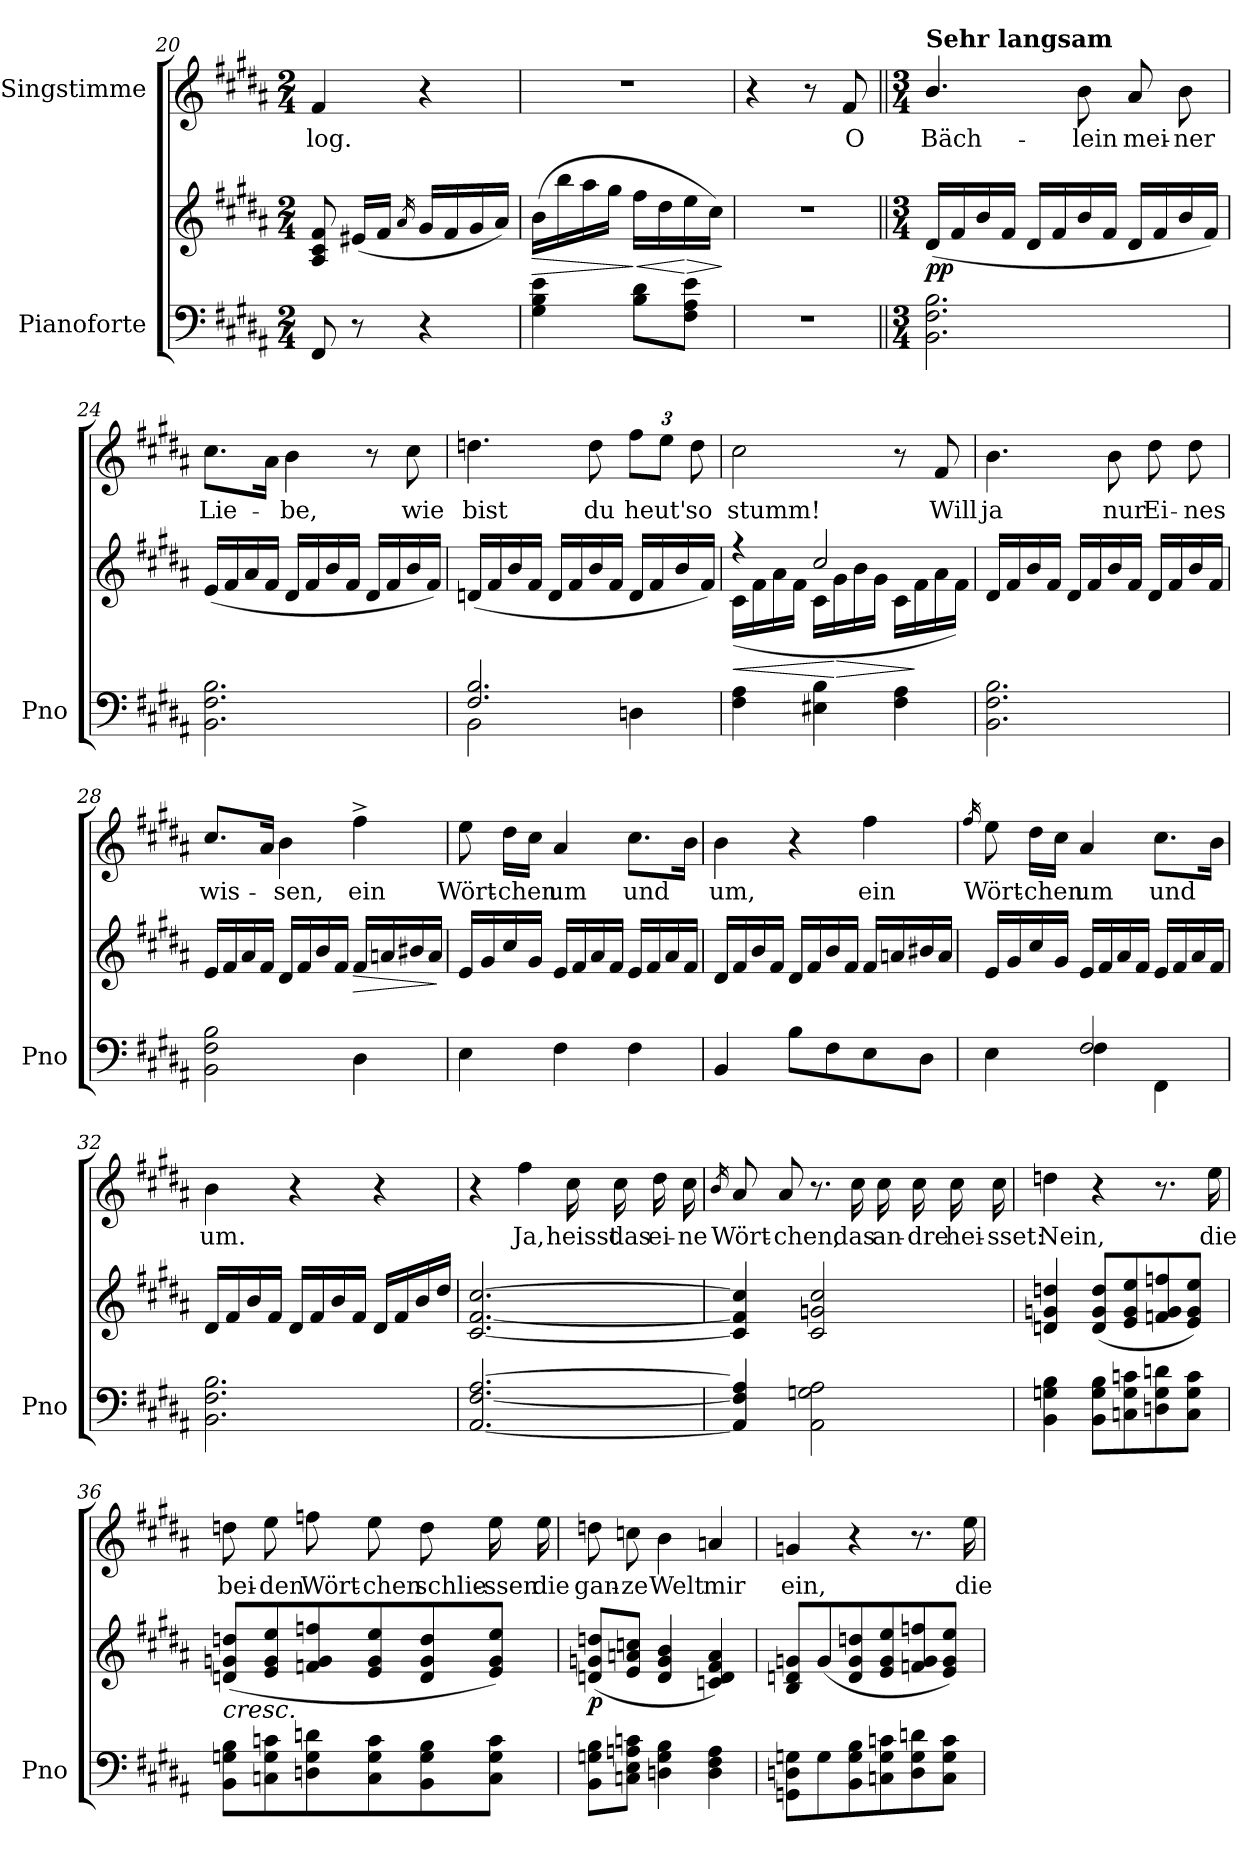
**kern	**kern	**dynam	**kern	**text
*part2	*part2	*part2	*part1	*part1
*staff3	*staff2	*staff2/3	*staff1	*staff1
*I"Pianoforte	*	*	*I"Singstimme	*
*I'Pno	*	*	*	*
*clefF4	*clefG2	*	*clefG2	*
*k[f#c#g#d#a#]	*k[f#c#g#d#a#]	*	*k[f#c#g#d#a#]	*
*M2/4	*M2/4	*	*M2/4	*
=20	=20	=20	=20	=20
!	!	!	!	!LO:LY:b
8FF#/	8A#/ 8c#/ 8f#/	.	4f#/	log.
8r	(<16e#X/LL	.	.	.
.	16f#/JJ	.	.	.
.	16qa#/	.	.	.
4r	16g#/LL	.	4r	.
.	16f#/	.	.	.
.	16g#/	.	.	.
.	16a#/JJ)	.	.	.
=21	=21	=21	=21	=21
!	!	!LO:HP:b	!	!
4G#\ 4B\ 4e\	(>16b\LL	>	2r	.
.	16bb\	.	.	.
.	16aa#\	.	.	.
.	16gg#\JJ	.	.	.
!	!	!LO:HP:n=1:b	!	!
8B\ 8d#\L	16ff#\LL	] <	.	.
.	16dd#\	.	.	.
!	!	!LO:HP:n=1:b	!	!
8F#\ 8A#\ 8e\J	16ee\	[ >	.	.
.	16cc#\JJ)	.	.	.
.	.	]	.	.
=22	=22	=22	=22	=22
2r	2r	.	4r	.
.	.	.	8r	.
!	!	!	!	!LO:LY:b
.	.	.	8f#/	O
!!LO:PB:g=z
=23||	=23||	=23||	=23||	=23||
*M3/4	*M3/4	*	*M3/4	*
*	*	*	*MM35	*
!	!	!	!LO:TX:B:t=Sehr langsam	!
!	!	!LO:DY:b	!	!LO:LY:b
2.BB\ 2.F#\ 2.B\	(<16d#/LL	pp	4.b/	Bäch-
.	16f#/	.	.	.
.	16b/	.	.	.
.	16f#/JJ	.	.	.
.	16d#/LL	.	.	.
.	16f#/	.	.	.
!	!	!	!	!LO:LY:b
.	16b/	.	8b\	-lein
.	16f#/JJ	.	.	.
!	!	!	!	!LO:LY:b
.	16d#/LL	.	8a#/	mei-
.	16f#/	.	.	.
!	!	!	!	!LO:LY:b
.	16b/	.	8b\	-ner
.	16f#/JJ)	.	.	.
=24	=24	=24	=24	=24
!	!	!	!	!LO:LY:b
2.BB\ 2.F#\ 2.B\	(<16e/LL	.	8.cc#\L	-Lie-
.	16f#/	.	.	.
.	16a#/	.	.	.
.	16f#/JJ	.	16a#\Jk	.
!	!	!	!	!LO:LY:b
.	16d#/LL	.	4b\	-be,
.	16f#/	.	.	.
.	16b/	.	.	.
.	16f#/JJ	.	.	.
.	16d#/LL	.	8r	.
.	16f#/	.	.	.
!	!	!	!	!LO:LY:b
.	16b/	.	8cc#\	wie
.	16f#/JJ)	.	.	.
=25	=25	=25	=25	=25
*^	*	*	*	*
!	!	!	!	!	!LO:LY:b
2.F#/ 2.B/	2BB\	(<16dn/LL	.	4.ddn\	bist
.	.	16f#/	.	.	.
.	.	16b/	.	.	.
.	.	16f#/JJ	.	.	.
.	.	16d/LL	.	.	.
.	.	16f#/	.	.	.
!	!	!	!	!	!LO:LY:b
.	.	16b/	.	8dd\	du
.	.	16f#/JJ	.	.	.
*	*	*	*	*Xbrackettup	*
!	!	!	!	!	!LO:LY:b
.	4Dn\	16d/LL	.	12ff#\L	heut'
.	.	16f#/	.	.	.
.	.	.	.	12ee\J	.
.	.	16b/	.	.	.
!	!	!	!	!	!LO:LY:b
.	.	.	.	12dd\	so
.	.	16f#/JJ)	.	.	.
*v	*v	*	*	*	*
!!LO:LB:g=z
=26	=26	=26	=26	=26
!	!	!LO:HP:b	!	!LO:LY:b
*	*^	*	*	*
4F#\ 4A#\	4r	(<16c#\LL	<	2cc#\	stumm!
.	.	16f#\	.	.	.
.	.	16a#\	.	.	.
.	.	16f#\JJ	.	.	.
4E#X\ 4B\	2cc#/	16c#\LL	.	.	.
!	!	!	!LO:HP:n=1:b	!	!
.	.	16g#\	[ >	.	.
.	.	16b\	.	.	.
.	.	16g#\JJ	.	.	.
4F#\ 4A#\	.	16c#\LL	.	8r	.
.	.	16f#\	]	.	.
!	!	!	!	!	!LO:LY:b
.	.	16a#\	.	8f#/	Will
.	.	16f#\JJ)	.	.	.
=27	=27	=27	=27	=27	=27
!	!	!	!	!	!LO:LY:b
*	*v	*v	*	*	*
2.BB\ 2.F#\ 2.B\	16d#/LL	.	4.b\	ja
.	16f#/	.	.	.
.	16b/	.	.	.
.	16f#/JJ	.	.	.
.	16d#/LL	.	.	.
.	16f#/	.	.	.
!	!	!	!	!LO:LY:b
.	16b/	.	8b\	nur
.	16f#/JJ	.	.	.
!	!	!	!	!LO:LY:b
.	16d#/LL	.	8dd#\	Ei-
.	16f#/	.	.	.
!	!	!	!	!LO:LY:b
.	16b/	.	8dd#\	-nes
.	16f#/JJ	.	.	.
=28	=28	=28	=28	=28
!	!	!	!	!LO:LY:b
2BB\ 2F#\ 2B\	16e/LL	.	8.cc#/L	wis-
.	16f#/	.	.	.
.	16a#/	.	.	.
.	16f#/JJ	.	16a#/Jk	.
!	!	!	!	!LO:LY:b
.	16d#/LL	.	4b\	-sen,
.	16f#/	.	.	.
.	16b/	.	.	.
.	16f#/JJ	.	.	.
!	!	!LO:HP:b	!	!LO:LY:b
4D#\	16f#/LL	>	4ff#^\	ein
.	16an/	.	.	.
.	16b#X/	.	.	.
.	16a/JJ	.	.	.
.	.	]	.	.
=29	=29	=29	=29	=29
!	!	!	!	!LO:LY:b
4E\	16e/LL	.	8ee\	Wört-
.	16g#/	.	.	.
!	!	!	!	!LO:LY:b
.	16cc#/	.	16dd#\LL	-chen
.	16g#/JJ	.	16cc#\JJ	.
!	!	!	!	!LO:LY:b
4F#\	16e/LL	.	4a#/	um
.	16f#/	.	.	.
.	16a#/	.	.	.
.	16f#/JJ	.	.	.
!	!	!	!	!LO:LY:b
4F#\	16e/LL	.	8.cc#\L	und
.	16f#/	.	.	.
.	16a#/	.	.	.
.	16f#/JJ	.	16b\Jk	.
!!LO:LB:g=z
=30	=30	=30	=30	=30
!	!	!	!	!LO:LY:b
4BB/	16d#/LL	.	4b\	um,
.	16f#/	.	.	.
.	16b/	.	.	.
.	16f#/JJ	.	.	.
8B\L	16d#/LL	.	4r	.
.	16f#/	.	.	.
8F#\	16b/	.	.	.
.	16f#/JJ	.	.	.
!	!	!	!	!LO:LY:b
8E\	16f#/LL	.	4ff#\	ein
.	16an/	.	.	.
8D#\J	16b#X/	.	.	.
.	16a/JJ	.	.	.
=31	=31	=31	=31	=31
.	.	.	16qff#/	.
*^	*	*	*	*
!	!	!	!	!	!LO:LY:b
4E\	4ryy	16e/LL	.	8ee\	Wört-
.	.	16g#/	.	.	.
!	!	!	!	!	!LO:LY:b
.	.	16cc#/	.	16dd#\LL	-chen
.	.	16g#/JJ	.	16cc#\JJ	.
!	!	!	!	!	!LO:LY:b
2F#/	4F#\	16e/LL	.	4a#/	um
.	.	16f#/	.	.	.
.	.	16a#/	.	.	.
.	.	16f#/JJ	.	.	.
!	!	!	!	!	!LO:LY:b
.	4FF#\	16e/LL	.	8.cc#\L	und
.	.	16f#/	.	.	.
.	.	16a#/	.	.	.
.	.	16f#/JJ	.	16b\Jk	.
*v	*v	*	*	*	*
=32	=32	=32	=32	=32
!	!	!	!	!LO:LY:b
2.BB\ 2.F#\ 2.B\	16d#/LL	.	4b\	um.
.	16f#/	.	.	.
.	16b/	.	.	.
.	16f#/JJ	.	.	.
.	16d#/LL	.	4r	.
.	16f#/	.	.	.
.	16b/	.	.	.
.	16f#/JJ	.	.	.
.	16d#/LL	.	4r	.
.	16f#/	.	.	.
.	16b/	.	.	.
.	16dd#/JJ	.	.	.
=33	=33	=33	=33	=33
[2.AA#/ [2.F#/ [2.A#/	[2.c#/ [2.f#/ [2.cc#/	.	4r	.
!	!	!	!	!LO:LY:b
.	.	.	4ff#\	Ja,
!	!	!	!	!LO:LY:b
.	.	.	16cc#\	heisst
!	!	!	!	!LO:LY:b
.	.	.	16cc#\	das
!	!	!	!	!LO:LY:b
.	.	.	16dd#\	ei-
!	!	!	!	!LO:LY:b
.	.	.	16cc#\	-ne
!!LO:LB:g=z
=34	=34	=34	=34	=34
.	.	.	16qb/	.
!	!	!	!	!LO:LY:b
4AA#/] 4F#/] 4A#/]	4c#/] 4f#/] 4cc#/]	.	8a#/	Wört-
!	!	!	!	!LO:LY:b
.	.	.	8a#/	-chen,
2AA#\ 2Gn\ 2A#\	2c#/ 2gn/ 2cc#/	.	8.r	.
!	!	!	!	!LO:LY:b
.	.	.	16cc#\	das
!	!	!	!	!LO:LY:b
.	.	.	16cc#\	an-
!	!	!	!	!LO:LY:b
.	.	.	16cc#\	-dre
!	!	!	!	!LO:LY:b
.	.	.	16cc#\	hei-
!	!	!	!	!LO:LY:b
.	.	.	16cc#\	-sset:
=35	=35	=35	=35	=35
!	!	!	!	!LO:LY:b
4BB\ 4Gn\ 4B\	4dn/ 4gn/ 4ddn/	.	4ddn\	Nein,
8BB\ 8G\ 8B\L	(<8d/ 8g/ 8dd/L	.	4r	.
8Cn\ 8G\ 8cn\	8e/ 8g/ 8ee/	.	.	.
8Dn\ 8G\ 8dn\	8fn/ 8g/ 8ffn/	.	8.r	.
8C\ 8G\ 8c\J	8e/ 8g/ 8ee/J)	.	.	.
!	!	!	!	!LO:LY:b
.	.	.	16ee\	die
=36	=36	=36	=36	=36
!	!LO:TX:b:i:t=cresc.	!	!	!
!	!	!	!	!LO:LY:b
8BB\ 8Gn\ 8B\L	(<8dn/ 8gn/ 8ddn/L	.	8ddn\	bei-
!	!	!	!	!LO:LY:b
8Cn\ 8G\ 8cn\	8e/ 8g/ 8ee/	.	8ee\	-den
!	!	!	!	!LO:LY:b
8Dn\ 8G\ 8dn\	8fn/ 8g/ 8ffn/	.	8ffn\	Wört-
!	!	!	!	!LO:LY:b
8C\ 8G\ 8c\	8e/ 8g/ 8ee/	.	8ee\	-chen
!	!	!	!	!LO:LY:b
8BB\ 8G\ 8B\	8d/ 8g/ 8dd/	.	8dd\	schlie-
!	!	!	!	!LO:LY:b
8C\ 8G\ 8c\J	8e/ 8g/ 8ee/J)	.	16ee\	-ssen
!	!	!	!	!LO:LY:b
.	.	.	16ee\	die
!!LO:LB:g=z
=37	=37	=37	=37	=37
!	!	!LO:DY:b	!	!LO:LY:b
8BB\ 8Gn\ 8B\L	(<8dn/ 8gn/ 8ddn/L	p	8ddn\	gan-
!	!	!	!	!LO:LY:b
8Cn\ 8E\ 8An\ 8cn\J	8e/ 8an/ 8ccn/J	.	8ccn\	-ze
!	!	!	!	!LO:LY:b
4Dn\ 4G\ 4B\	4d/ 4g/ 4b/	.	4b\	Welt
!	!	!	!	!LO:LY:b
4D\ 4F#\ 4A\	4cn/ 4d/ 4f#/ 4a/)	.	4an/	mir
=38	=38	=38	=38	=38
!	!	!	!	!LO:LY:b
8GGn\ 8Dn\ 8Gn\L	8B/ 8dn/ 8gn/L	.	4gn/	ein,
8G\	(<8g/	.	.	.
8BB\ 8G\ 8B\	8d/ 8g/ 8ddn/	.	4r	.
8Cn\ 8G\ 8cn\	8e/ 8g/ 8ee/	.	.	.
8D\ 8G\ 8dn\	8fn/ 8g/ 8ffn/	.	8.r	.
8C\ 8G\ 8c\J	8e/ 8g/ 8ee/J)	.	.	.
!	!	!	!	!LO:LY:b
.	.	.	16ee\	die
=	=	=	=	=
*-	*-	*-	*-	*-
